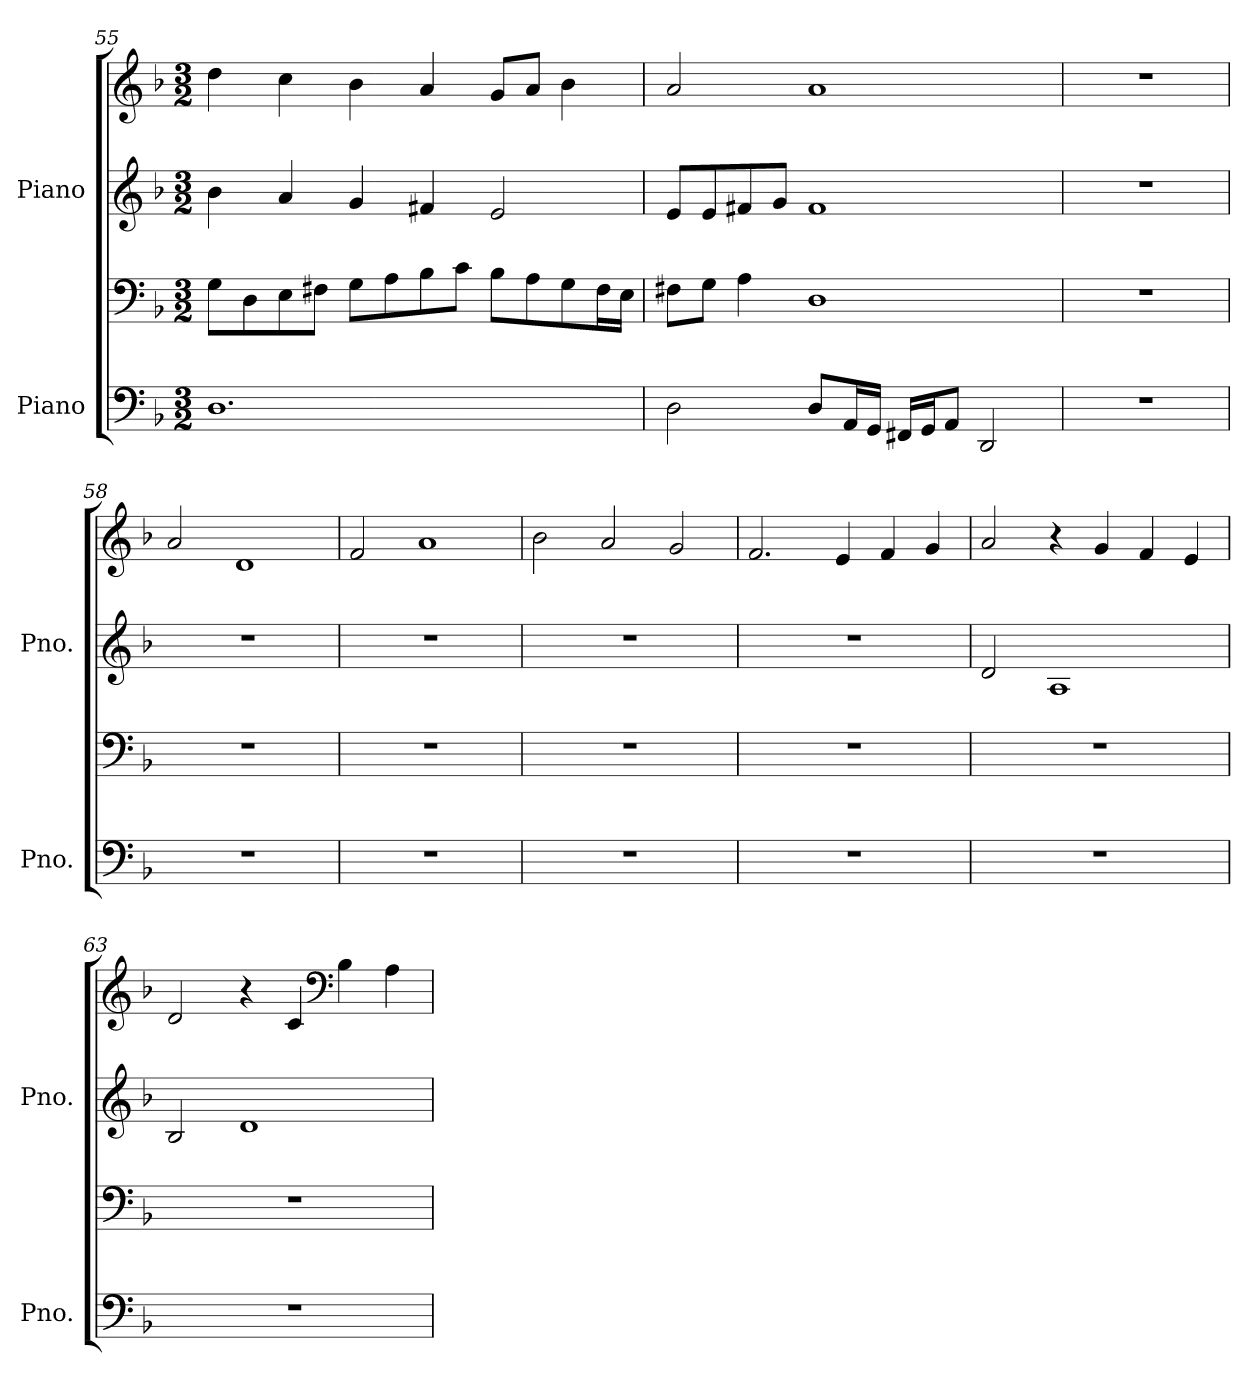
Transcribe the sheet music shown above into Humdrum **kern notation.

**kern	**kern	**kern	**kern
*part2	*part2	*part1	*part1
*staff4	*staff3	*staff2	*staff1
*I"Piano	*	*I"Piano	*
*I'Pno.	*	*I'Pno.	*
!!LO:LB:g=z
*clefF4	*clefF4	*clefG2	*clefG2
*k[b-]	*k[b-]	*k[b-]	*k[b-]
*M3/2	*M3/2	*M3/2	*M3/2
=55	=55	=55	=55
1.D	8G\L	4b-\	4dd\
.	8D\	.	.
.	8E\	4a/	4cc\
.	8F#X\J	.	.
.	8G\L	4g/	4b-\
.	8A\	.	.
*	*	*	*MM128
.	8B-\	4f#X/	4a/
.	8c\J	.	.
.	8B-\L	2e/	8g/L
.	8A\	.	8a/J
.	8G\	.	4b-\
.	16F#\L	.	.
.	16E\JJ	.	.
=56	=56	=56	=56
2D\	8F#X\L	8e/L	2a/
.	8G\J	8e/	.
.	4A\	8f#X/	.
.	.	8g/J	.
*	*	*	*MM112
8D/L	1D	1f#	1a
16AA/L	.	.	.
16GG/JJ	.	.	.
16FF#X/LL	.	.	.
16GG/J	.	.	.
8AA/J	.	.	.
2DD/	.	.	.
=57	=57	=57	=57
*	*	*	*MM150
1.r	1.r	1.r	1.r
=58	=58	=58	=58
1.r	1.r	1.r	2a/
.	.	.	1d
=59	=59	=59	=59
1.r	1.r	1.r	2f/
.	.	.	1a
=60	=60	=60	=60
1.r	1.r	1.r	2b-\
.	.	.	2a/
.	.	.	2g/
!!LO:PB:g=z
=61	=61	=61	=61
1.r	1.r	1.r	2.f/
.	.	.	4e/
.	.	.	4f/
.	.	.	4g/
=62	=62	=62	=62
1.r	1.r	2d/	2a/
.	.	1A	4r
.	.	.	4g/
.	.	.	4f/
.	.	.	4e/
=63	=63	=63	=63
1.r	1.r	2B-/	2d/
.	.	1d	4r
.	.	.	4c/
*	*	*	*clefF4
.	.	.	4B-\
.	.	.	4A\
=	=	=	=
*-	*-	*-	*-
